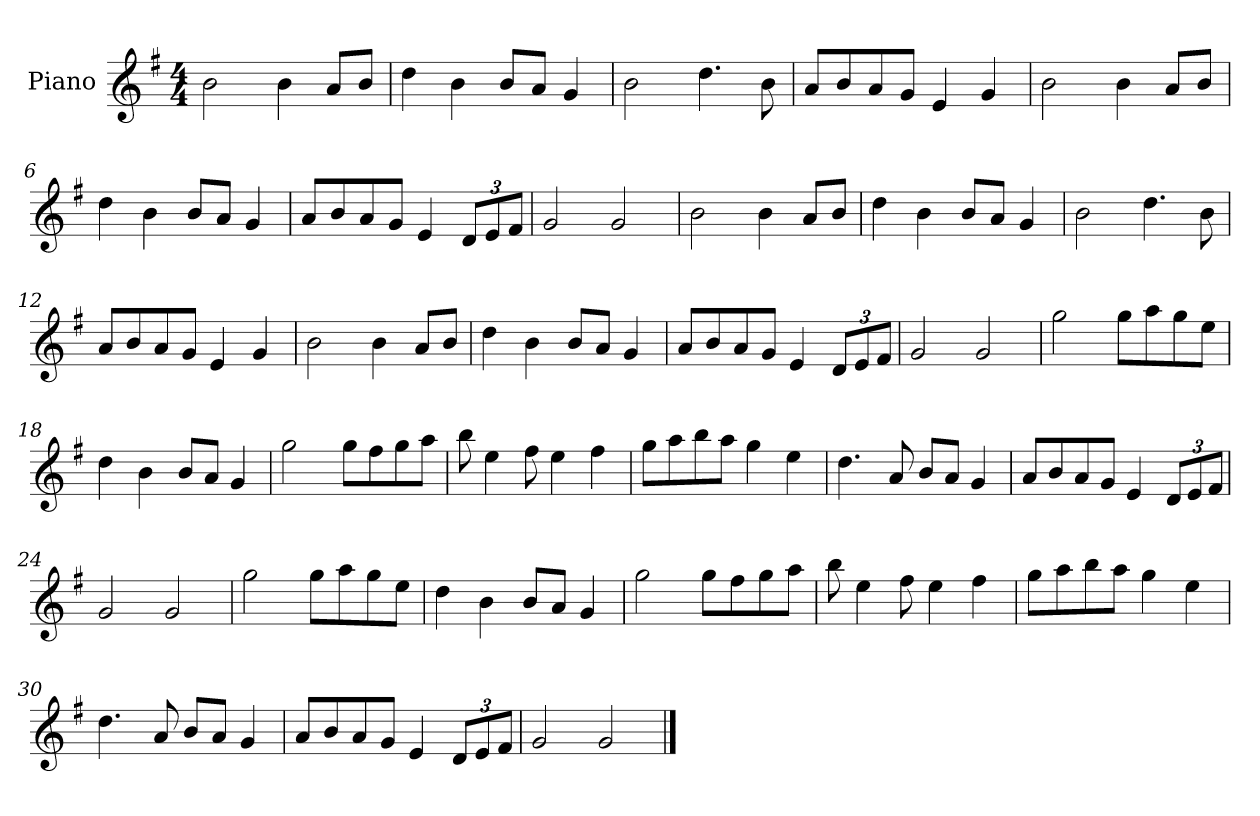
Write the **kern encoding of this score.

**kern
*part1
*staff1
*I"Piano
*I'Pno
*clefG2
*k[f#]
*M4/4
=1
2b\
4b\
8a/L
8b/J
=2
4dd\
4b\
8b/L
8a/J
4g/
=3
2b\
4.dd\
8b\
=4
8a/L
8b/
8a/
8g/J
4e/
4g/
=5
2b\
4b\
8a/L
8b/J
=6
4dd\
4b\
8b/L
8a/J
4g/
=7
8a/L
8b/
8a/
8g/J
4e/
12d/L
12e/
12f#/J
=8
2g/
2g/
=9
2b\
4b\
8a/L
8b/J
=10
4dd\
4b\
8b/L
8a/J
4g/
=11
2b\
4.dd\
8b\
=12
8a/L
8b/
8a/
8g/J
4e/
4g/
=13
2b\
4b\
8a/L
8b/J
=14
4dd\
4b\
8b/L
8a/J
4g/
=15
8a/L
8b/
8a/
8g/J
4e/
12d/L
12e/
12f#/J
=16
2g/
2g/
=17
2gg\
8gg\L
8aa\
8gg\
8ee\J
=18
4dd\
4b\
8b/L
8a/J
4g/
=19
2gg\
8gg\L
8ff#\
8gg\
8aa\J
=20
8bb\
4ee\
8ff#\
4ee\
4ff#\
=21
8gg\L
8aa\
8bb\
8aa\J
4gg\
4ee\
=22
4.dd\
8a/
8b/L
8a/J
4g/
=23
8a/L
8b/
8a/
8g/J
4e/
12d/L
12e/
12f#/J
=24
2g/
2g/
=25
2gg\
8gg\L
8aa\
8gg\
8ee\J
=26
4dd\
4b\
8b/L
8a/J
4g/
=27
2gg\
8gg\L
8ff#\
8gg\
8aa\J
=28
8bb\
4ee\
8ff#\
4ee\
4ff#\
=29
8gg\L
8aa\
8bb\
8aa\J
4gg\
4ee\
=30
4.dd\
8a/
8b/L
8a/J
4g/
=31
8a/L
8b/
8a/
8g/J
4e/
12d/L
12e/
12f#/J
=32
2g/
2g/
==
*-
